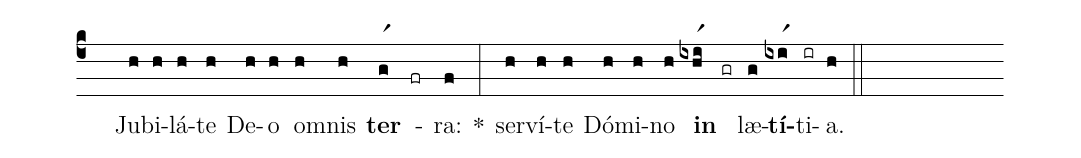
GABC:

%%
(c4)
( )Ju(h)bi(h)lá(h)te(h) De(h)o(h) om(h)nis(h) <b>ter</b>(gr1) -(fr) ra:(f) *(:)
ser(h)ví(h)te(h) Dó(h)mi(h)no(h) <b>in</b>(ixhir1)  (gr) læ(g)<b>tí</b>(ixir1)ti(ir)a.(h) (::)
